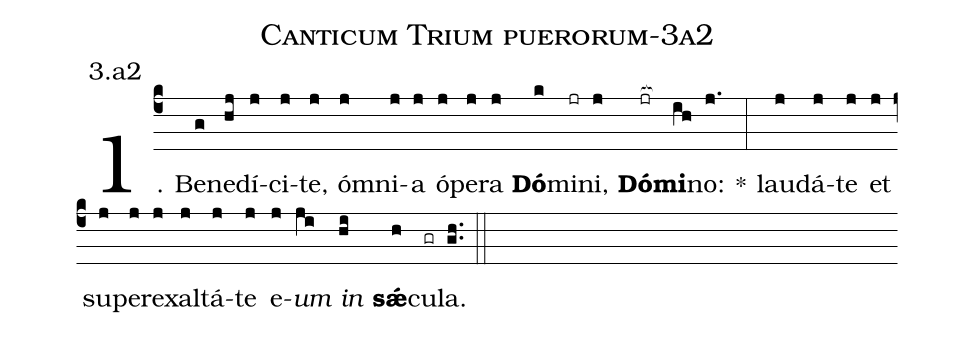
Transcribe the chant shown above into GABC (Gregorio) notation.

name: Canticum Trium puerorum-3a2;
annotation: 3.a2;
%%
(c4)1. Be(g)ne(hj)dí(j)ci(j)te,(j) óm(j)ni(j)a(j) ó(j)pe(j)ra(j) <b>Dó</b>(k)mi(jr)ni,(j) <b>Dó</b>(jr[ocb:1{])<b>mi</b>(ih[ocb:0}])no:(j.) *(:) lau(j)dá(j)te(j) et(j) su(j)per(j)ex(j)al(j)tá(j)te(j) e(j)<i>um</i>(ji) <i>in</i>(hi) <b>sǽ</b>(h)cu(gr)la.(gh..) (::)
